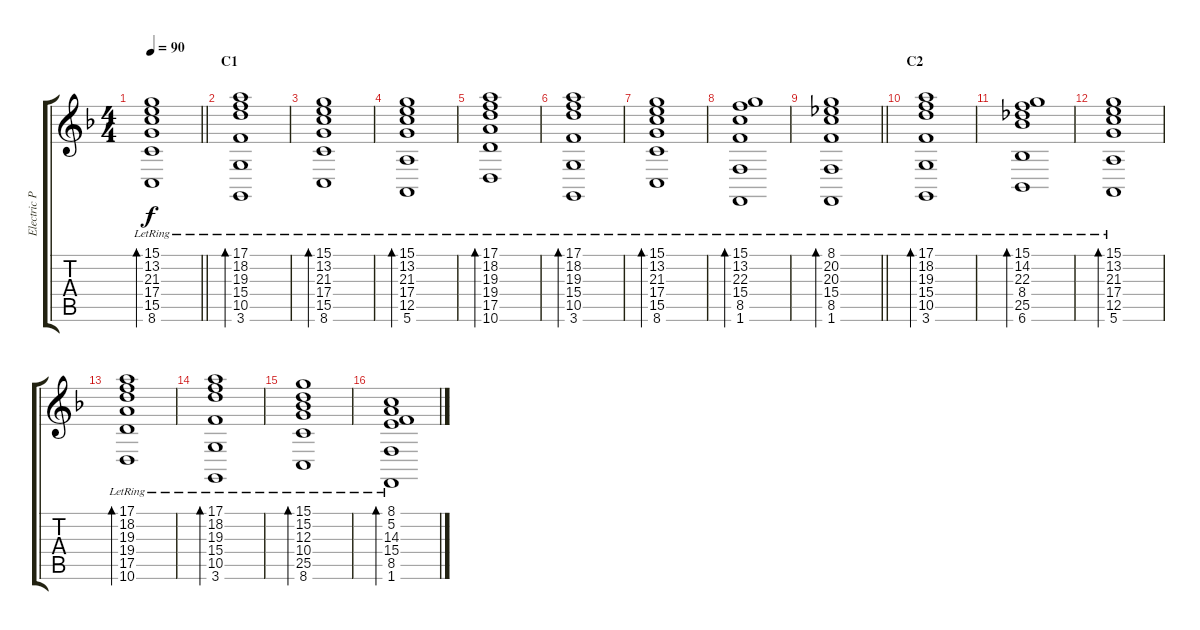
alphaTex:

\track ("Electric Piano (Chords)" "Electric P") {instrument pad1newage}
\staff {score tabs}
\tuning (E4 B3 G3 D3 A2 E2) {hide}
\ts (4 4)
\tempo 90
\clef g2
\barLineRight lightlight
\ks f
(15.1{lr} 13.2{lr} 21.3{lr} 17.4{lr} 15.5{lr} 8.6{lr}).1{bd 60 dy f volume 5} |
\section ("" "C1")
(17.1{lr} 18.2{lr} 19.3{lr} 15.4{lr} 10.5{lr} 3.6{lr}).1{bd 60 volume 10} |
(15.1{lr} 13.2{lr} 21.3{lr} 17.4{lr} 15.5{lr} 8.6{lr}).1{bd 30} |
(15.1{lr} 13.2{lr} 21.3{lr} 17.4{lr} 12.5{lr} 5.6{lr}).1{bd 30} |
(17.1{lr} 18.2{lr} 19.3{lr} 19.4{lr} 17.5{lr} 10.6{lr}).1{bd 60} |
(17.1{lr} 18.2{lr} 19.3{lr} 15.4{lr} 10.5{lr} 3.6{lr}).1{bd 60} |
(15.1{lr} 13.2{lr} 21.3{lr} 17.4{lr} 15.5{lr} 8.6{lr}).1{bd 30} |
(15.1{lr} 13.2{lr} 22.3{lr} 15.4{lr} 8.5{lr} 1.6{lr}).1{bd 30} |
\barLineRight lightlight
(8.1{lr} 20.2{lr} 20.3{lr} 15.4{lr} 8.5{lr} 1.6{lr}).1{bd 30} |
\section ("" "C2")
(17.1{lr} 18.2{lr} 19.3{lr} 15.4{lr} 10.5{lr} 3.6{lr}).1{bd 60} |
(15.1{lr} 14.2{lr} 22.3{lr} 8.4{lr} 25.5{lr} 6.6{lr}).1{bd 30} |
(15.1{lr} 13.2{lr} 21.3{lr} 17.4{lr} 12.5{lr} 5.6{lr}).1{bd 30} |
(17.1{lr} 18.2{lr} 19.3{lr} 19.4{lr} 17.5{lr} 10.6{lr}).1{bd 60} |
(17.1{lr} 18.2{lr} 19.3{lr} 15.4{lr} 10.5{lr} 3.6{lr}).1{bd 60} |
(15.1{lr} 15.2{lr} 12.3{lr} 10.4{lr} 25.5{lr} 8.6{lr}).1{bd 30} |
(8.1 5.2 14.3 15.4 8.5{lr} 1.6{lr}).1{bd 30}
